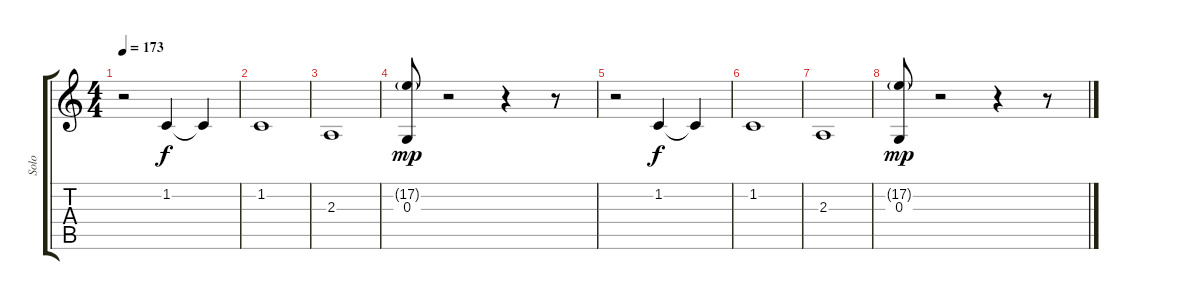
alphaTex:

\track ("Solo" "Solo") {instrument drawbarorgan}
\staff {score tabs}
\tuning (E4 B3 G3 D3 A2 E2) {hide}
\ts (4 4)
\tempo 173
\clef g2
\ks c
r.2{dy mp} 1.2.4{dy f} 1.2{t}.4 |
1.2.1 |
2.3.1 |
(17.2{g} 0.3).8{dy mp} r.2 r.4 r.8 |
r.2 1.2.4{dy f} 1.2{t}.4 |
1.2.1 |
2.3.1 |
(17.2{g} 0.3).8{dy mp} r.2 r.4 r.8
